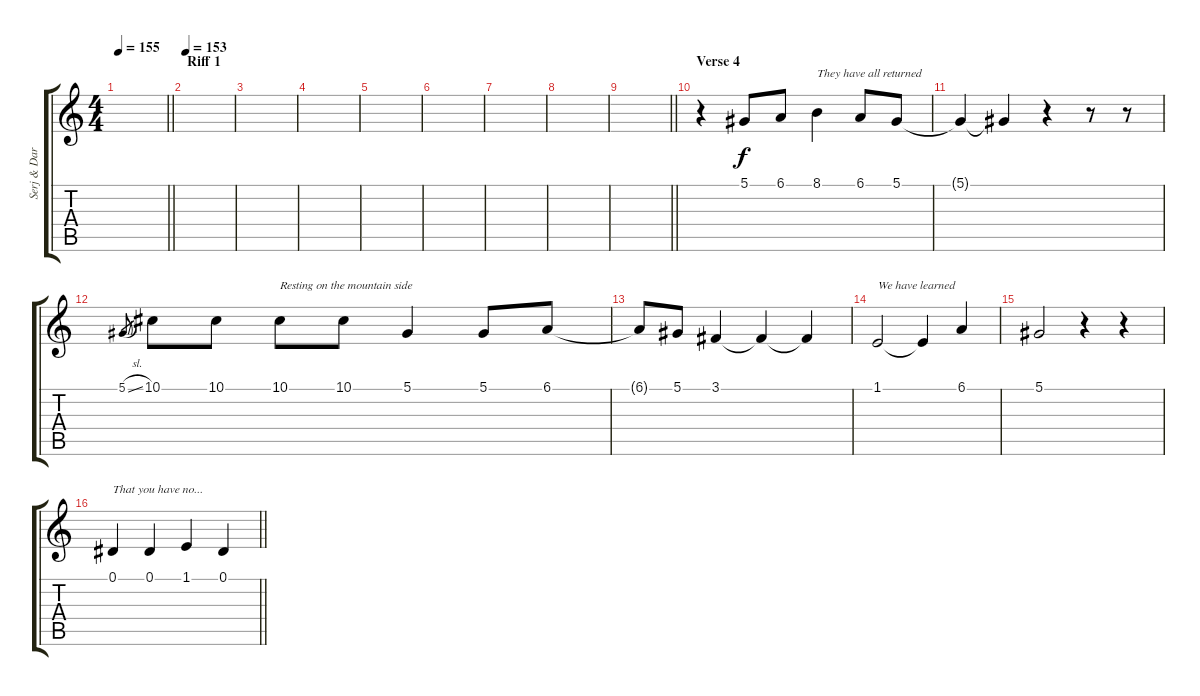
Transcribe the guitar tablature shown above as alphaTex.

\track ("Serj & Daron" "Serj & Dar") {instrument altosax}
\staff {score tabs}
\tuning (Eb4 Bb3 Gb3 Db3 Ab2 Db2) {hide}
\ts (4 4)
\tempo 155
\clef g2
\barLineRight lightlight
\ks c
|
\section ("" "Riff 1")
\tempo 153
|
|
|
|
|
|
|
\barLineRight lightlight
|
\section ("" "Verse 4")
r.4 5.1.8 6.1.8 8.1.4{txt "They have all returned "} 6.1.8 5.1.8 |
5.1{t}.4 5.1{t}.4 r.4 r.8 r.8 |
5.1{sl}.8{gr} 10.1.8 10.1.8 10.1.8{txt "Resting on the mountain side"} 10.1.8 5.1.4 5.1.8 6.1.8 |
6.1{t}.8 5.1.8 3.1.4 3.1{t}.4 3.1{t}.4 |
1.1.2{txt "We have learned"} 1.1{t}.4 6.1.4 |
5.1.2 r.4 r.4 |
\barLineRight lightlight
0.1.4{txt "That you have no..."} 0.1.4 1.1.4 0.1.4
